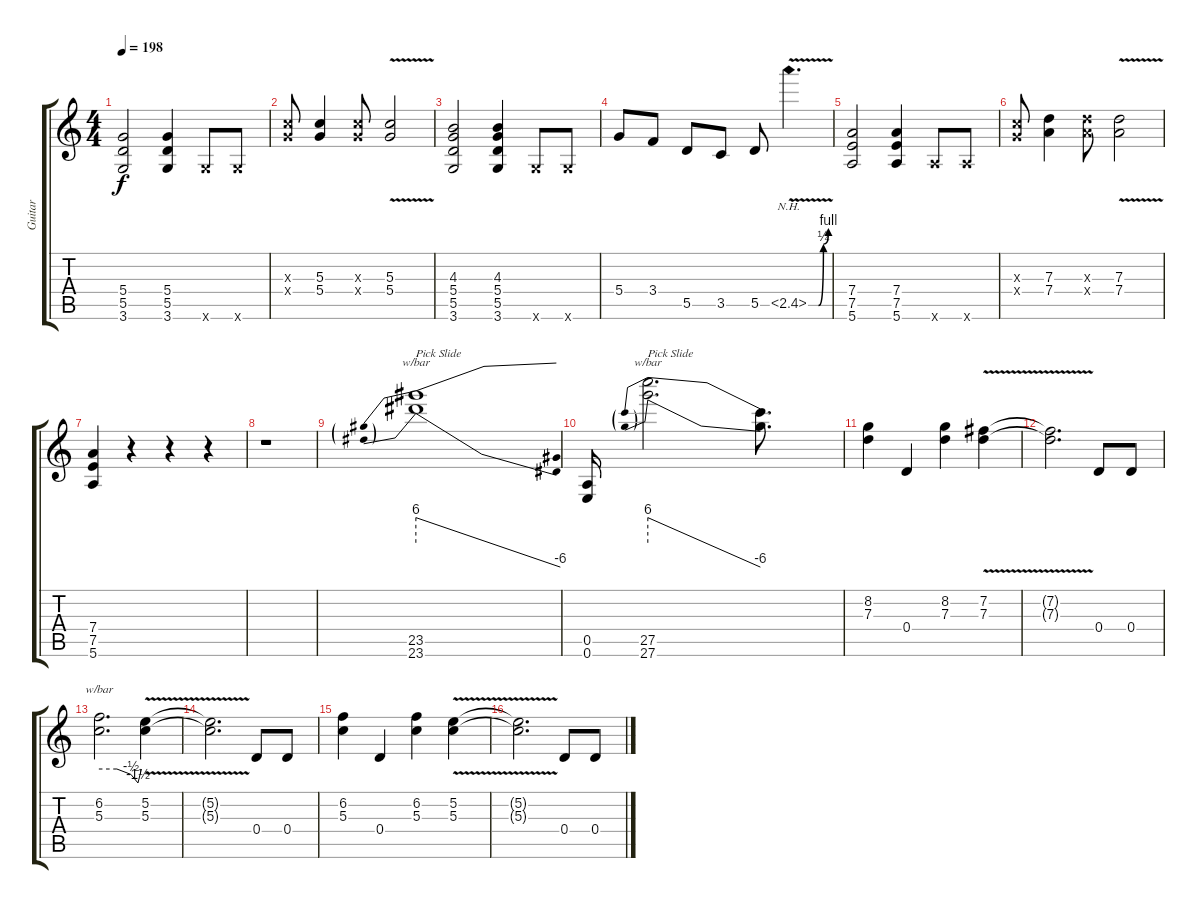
\track ("Guitar" "Guitar") {instrument distortionguitar}
\staff {score tabs}
\tuning (E4 B3 G3 D3 A2 E2) {hide}
\ts (4 4)
\tempo 198
\clef g2
\ks c
(5.4 5.5 3.6).2{dy f} (5.4 5.5 3.6).4 3.6{x}.8 3.6{x}.8 |
(5.3{x} 5.4{x}).8 (5.3 5.4).4 (5.3{x} 5.4{x}).8 (5.3{v} 5.4{v}).2 |
(4.3 5.4 5.5 3.6).2 (4.3 5.4 5.5 3.6).4 3.6{x}.8 3.6{x}.8 |
5.4.8 3.4.8 5.5.8 3.5.8 5.5.8 2.5{be (custom 0 0 30 0 45 1 60 4) nh v}.4{d} |
(7.4 7.5 5.6).2 (7.4 7.5 5.6).4 5.6{x}.8 5.6{x}.8 |
(5.3{x} 5.4{x}).8 (7.3 7.4).4 (7.3{x} 7.4{x}).8 (7.3{v} 7.4{v}).2 |
(7.4 7.5 5.6).4 r.4 r.4 r.4 |
r.1 |
(23.5 23.6).1{tbe (predivedive default 0 24 60 -24) txt "Pick Slide"} |
(0.5 0.6).16 (27.5 27.6).2{d tbe (predivedive default 0 24 60 -24) txt "Pick Slide"} (27.5{t} 27.6{t}).8{d} |
(8.2 7.3).4 0.4.4 (8.2 7.3).4 (7.2{v} 7.3{v}).4 |
(7.2{v t} 7.3{v t}).2{d} 0.4.8 0.4.8 |
(6.2 5.3).2{d tbe (custom default 0 0 25 0 45 -2 55 -6 60 0)} (5.2{v} 5.3{v}).4 |
(5.2{v t} 5.3{v t}).2{d} 0.4.8 0.4.8 |
(6.2 5.3).4 0.4.4 (6.2 5.3).4 (5.2{v} 5.3{v}).4 |
(5.2{v t} 5.3{v t}).2{d} 0.4.8 0.4.8
